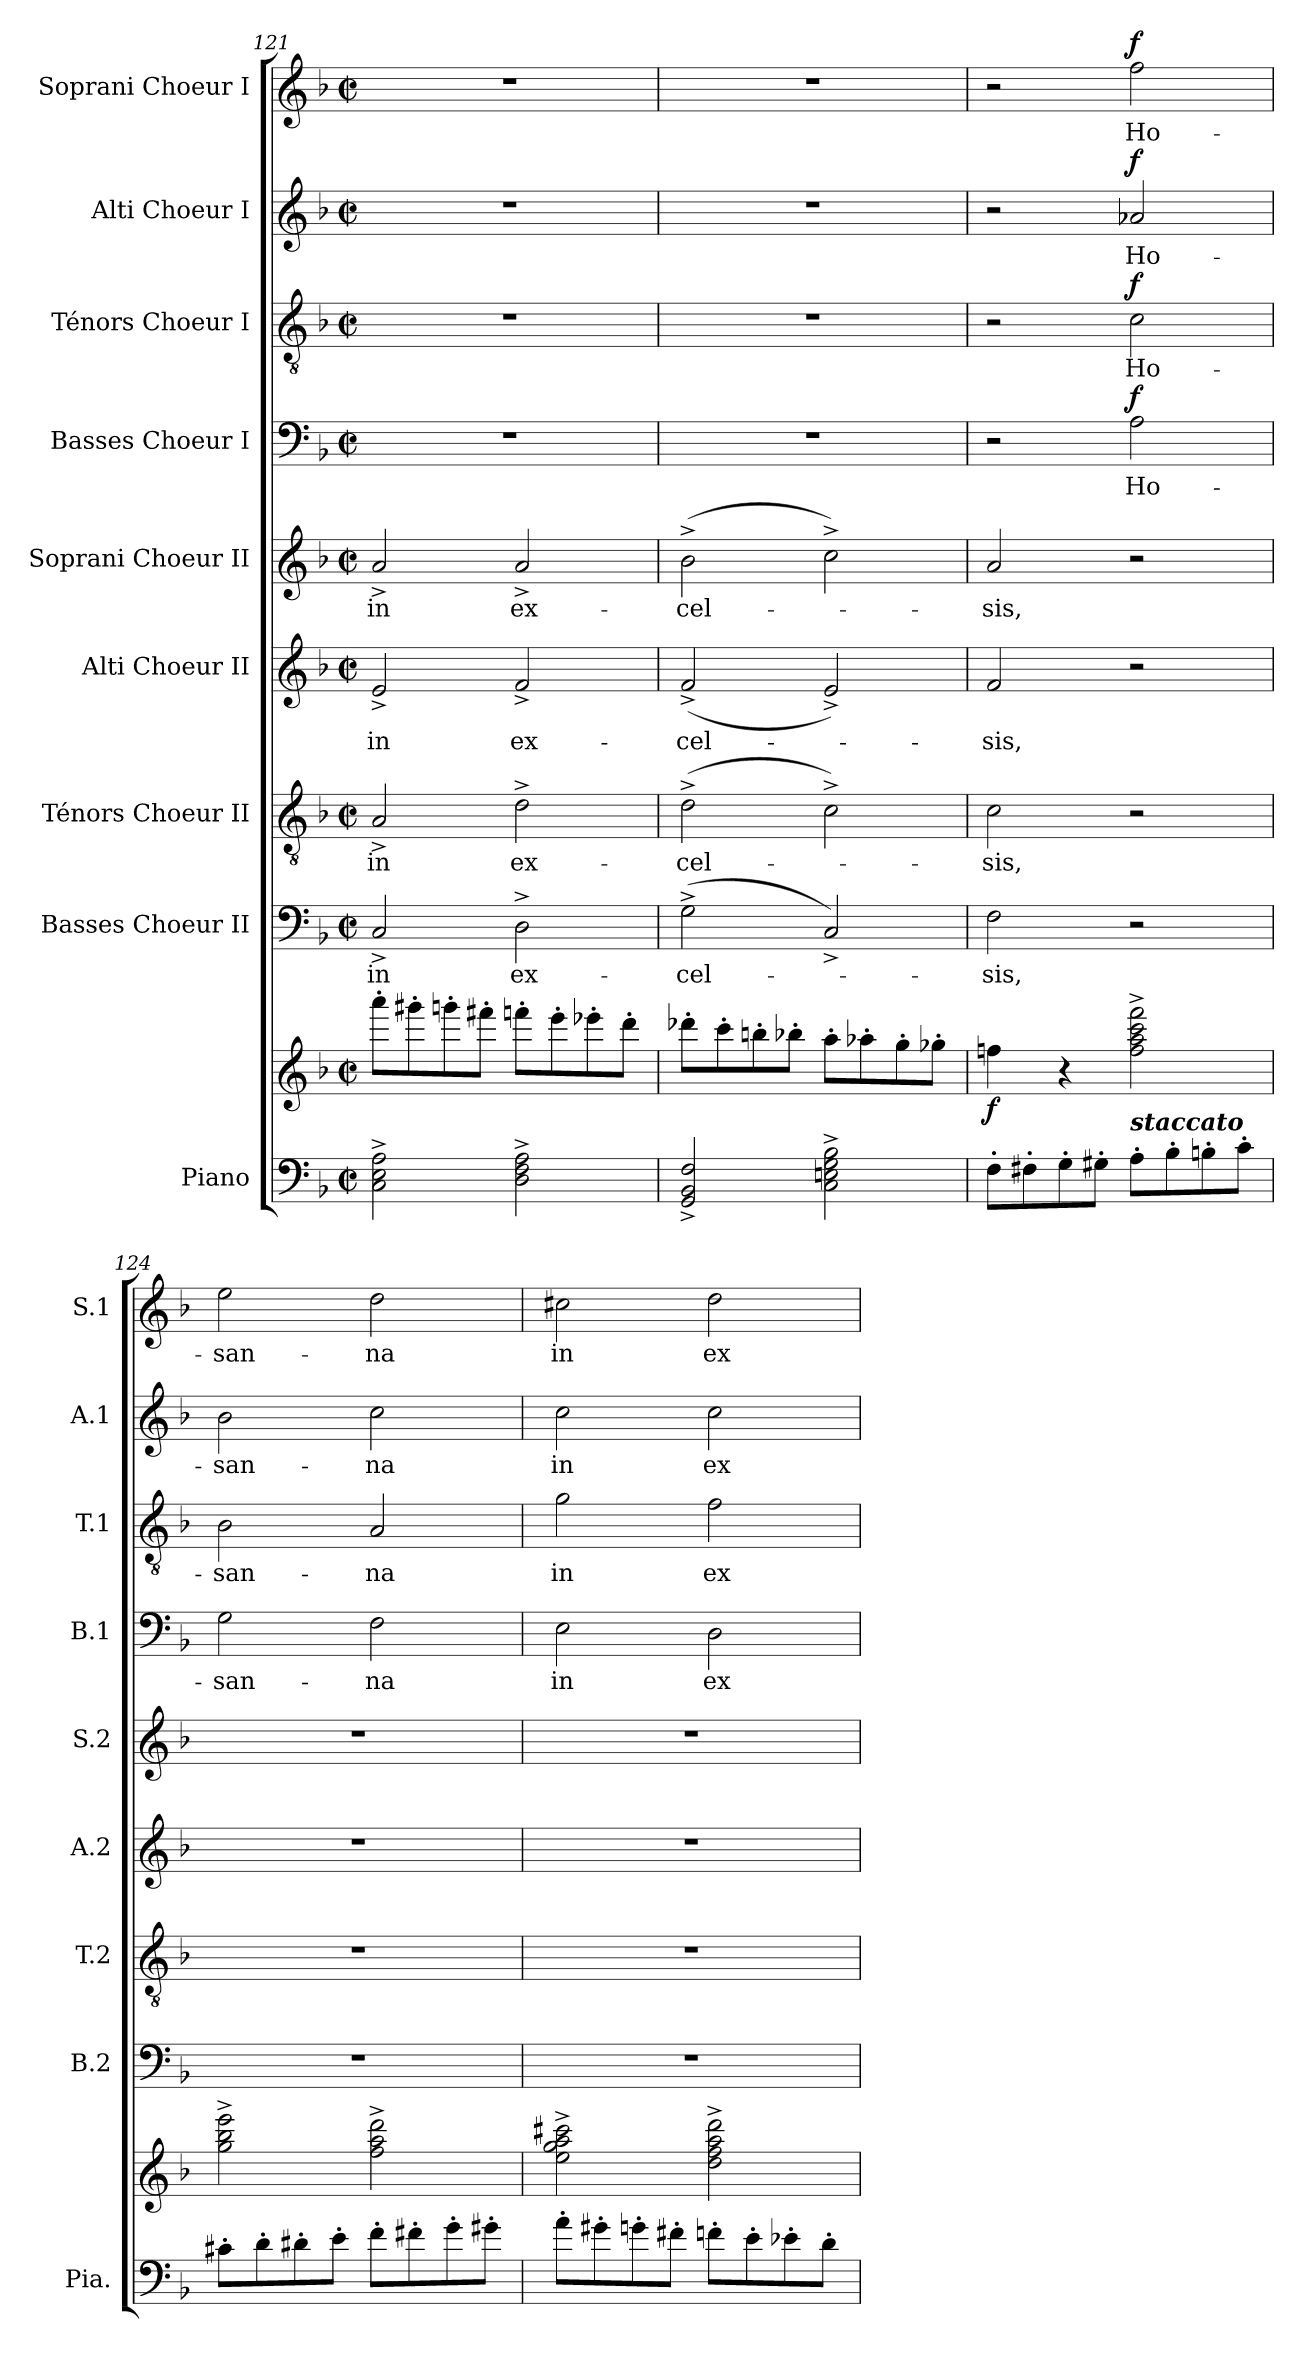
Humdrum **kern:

**kern	**kern	**dynam	**kern	**text	**kern	**text	**kern	**text	**kern	**text	**kern	**text	**dynam	**kern	**text	**dynam	**kern	**text	**dynam	**kern	**text	**dynam
*part9	*part9	*part9	*part8	*part8	*part7	*part7	*part6	*part6	*part5	*part5	*part4	*part4	*part4	*part3	*part3	*part3	*part2	*part2	*part2	*part1	*part1	*part1
*staff10	*staff9	*staff9/10	*staff8	*staff8	*staff7	*staff7	*staff6	*staff6	*staff5	*staff5	*staff4	*staff4	*staff4	*staff3	*staff3	*staff3	*staff2	*staff2	*staff2	*staff1	*staff1	*staff1
*I"Piano	*	*	*I"Basses Choeur II	*	*I"Ténors Choeur II	*	*I"Alti Choeur II	*	*I"Soprani Choeur II	*	*I"Basses Choeur I	*	*	*I"Ténors Choeur I	*	*	*I"Alti Choeur I	*	*	*I"Soprani Choeur I	*	*
*I'Pia.	*	*	*I'B.2	*	*I'T.2	*	*I'A.2	*	*I'S.2	*	*I'B.1	*	*	*I'T.1	*	*	*I'A.1	*	*	*I'S.1	*	*
*clefF4	*clefG2	*	*clefF4	*	*clefGv2	*	*clefG2	*	*clefG2	*	*clefF4	*	*	*clefGv2	*	*	*clefG2	*	*	*clefG2	*	*
*	*	*	*	*	*	*	*	*	*	*	*	*	*	*	*	*	*ITrd2c3	*	*	*	*	*
*k[b-]	*k[b-]	*	*k[b-]	*	*k[b-]	*	*k[b-]	*	*k[b-]	*	*k[b-]	*	*	*k[b-]	*	*	*k[f#c#]	*	*	*k[b-]	*	*
*M2/2	*M2/2	*	*M2/2	*	*M2/2	*	*M2/2	*	*M2/2	*	*M2/2	*	*	*M2/2	*	*	*M2/2	*	*	*M2/2	*	*
*met(c|)	*met(c|)	*	*met(c|)	*	*met(c|)	*	*met(c|)	*	*met(c|)	*	*met(c|)	*	*	*met(c|)	*	*	*met(c|)	*	*	*met(c|)	*	*
=121	=121	=121	=121	=121	=121	=121	=121	=121	=121	=121	=121	=121	=121	=121	=121	=121	=121	=121	=121	=121	=121	=121
2C\^ 2E\^ 2A\^	8aaa'\L	.	2C^/	in	2A^/	in	2e^i/	in	2a^/	in	1r	.	.	1r	.	.	1r	.	.	1r	.	.
.	8ggg#X'\	.	.	.	.	.	.	.	.	.	.	.	.	.	.	.	.	.	.	.	.	.
.	8gggn'\	.	.	.	.	.	.	.	.	.	.	.	.	.	.	.	.	.	.	.	.	.
.	8fff#X'\J	.	.	.	.	.	.	.	.	.	.	.	.	.	.	.	.	.	.	.	.	.
2D\^ 2F\^ 2A\^	8fffn'\L	.	2D^\	ex-	2d^\	ex-	2f^i/	ex-	2a^/	ex-	.	.	.	.	.	.	.	.	.	.	.	.
.	8eee'\	.	.	.	.	.	.	.	.	.	.	.	.	.	.	.	.	.	.	.	.	.
.	8eee-X'\	.	.	.	.	.	.	.	.	.	.	.	.	.	.	.	.	.	.	.	.	.
.	8ddd'\J	.	.	.	.	.	.	.	.	.	.	.	.	.	.	.	.	.	.	.	.	.
!!LO:PB:g=z
=122	=122	=122	=122	=122	=122	=122	=122	=122	=122	=122	=122	=122	=122	=122	=122	=122	=122	=122	=122	=122	=122	=122
2GG/^ 2BB-/^ 2F/^	8ddd-X'\L	.	(2G^\	-cel-	(2d^\	-cel-	(>2f^i/	-cel-	(2b-^\	-cel-	1r	.	.	1r	.	.	1r	.	.	1r	.	.
.	8ccc'\	.	.	.	.	.	.	.	.	.	.	.	.	.	.	.	.	.	.	.	.	.
.	8bbn'\	.	.	.	.	.	.	.	.	.	.	.	.	.	.	.	.	.	.	.	.	.
.	8bb-X'\J	.	.	.	.	.	.	.	.	.	.	.	.	.	.	.	.	.	.	.	.	.
2C\^ 2En\^ 2G\^ 2B-\^	8aa'\L	.	2C^/)	.	2c^\)	.	2e^i/)	.	2cc^\)	.	.	.	.	.	.	.	.	.	.	.	.	.
.	8aa-X'\	.	.	.	.	.	.	.	.	.	.	.	.	.	.	.	.	.	.	.	.	.
.	8gg'\	.	.	.	.	.	.	.	.	.	.	.	.	.	.	.	.	.	.	.	.	.
.	8gg-X'\J	.	.	.	.	.	.	.	.	.	.	.	.	.	.	.	.	.	.	.	.	.
=123	=123	=123	=123	=123	=123	=123	=123	=123	=123	=123	=123	=123	=123	=123	=123	=123	=123	=123	=123	=123	=123	=123
!	!	!LO:DY:b	!	!	!	!	!	!	!	!	!	!	!	!	!	!	!	!	!	!	!	!
8F'\L	4ffn\	f	2F\	-sis,	2c\	-sis,	2fi/	-sis,	2a/	-sis,	2r	.	.	2r	.	.	2r	.	.	2r	.	.
8F#X'\	.	.	.	.	.	.	.	.	.	.	.	.	.	.	.	.	.	.	.	.	.	.
8G'\	4r	.	.	.	.	.	.	.	.	.	.	.	.	.	.	.	.	.	.	.	.	.
8G#X'\J	.	.	.	.	.	.	.	.	.	.	.	.	.	.	.	.	.	.	.	.	.	.
!LO:TX:a:Bi:t=staccato	!	!	!	!	!	!	!	!	!	!	!	!	!	!	!	!	!	!	!	!	!	!
!	!	!	!	!	!	!	!	!	!	!	!	!	!LO:DY:a	!	!	!LO:DY:a	!	!	!LO:DY:a	!	!	!LO:DY:a
8A'\L	2ff\^ 2aa\^ 2ccc\^ 2fff\^	.	2r	.	2r	.	2r	.	2r	.	2A\	Ho-	f	2c\	Ho-	f	2fni/	Ho-	f	2ff\	Ho-	f
8B-'\	.	.	.	.	.	.	.	.	.	.	.	.	.	.	.	.	.	.	.	.	.	.
8Bn'\	.	.	.	.	.	.	.	.	.	.	.	.	.	.	.	.	.	.	.	.	.	.
8c'\J	.	.	.	.	.	.	.	.	.	.	.	.	.	.	.	.	.	.	.	.	.	.
=124	=124	=124	=124	=124	=124	=124	=124	=124	=124	=124	=124	=124	=124	=124	=124	=124	=124	=124	=124	=124	=124	=124
8c#X'\L	2gg\^ 2bb-\^ 2eee\^	.	1r	.	1r	.	1r	.	1r	.	2G\	-san-	.	2B-\	-san-	.	2gi\	-san-	.	2ee\	-san-	.
8d'\	.	.	.	.	.	.	.	.	.	.	.	.	.	.	.	.	.	.	.	.	.	.
8d#X'\	.	.	.	.	.	.	.	.	.	.	.	.	.	.	.	.	.	.	.	.	.	.
8e'\J	.	.	.	.	.	.	.	.	.	.	.	.	.	.	.	.	.	.	.	.	.	.
8f'\L	2ff\^ 2aa\^ 2ddd\^	.	.	.	.	.	.	.	.	.	2F\	-na	.	2A/	-na	.	2ai\	-na	.	2dd\	-na	.
8f#X'\	.	.	.	.	.	.	.	.	.	.	.	.	.	.	.	.	.	.	.	.	.	.
8g'\	.	.	.	.	.	.	.	.	.	.	.	.	.	.	.	.	.	.	.	.	.	.
8g#X'\J	.	.	.	.	.	.	.	.	.	.	.	.	.	.	.	.	.	.	.	.	.	.
=125	=125	=125	=125	=125	=125	=125	=125	=125	=125	=125	=125	=125	=125	=125	=125	=125	=125	=125	=125	=125	=125	=125
8a'\L	2ee\^ 2gg\^ 2aa\^ 2ccc#X\^	.	1r	.	1r	.	1r	.	1r	.	2E\	in	.	2g\	in	.	2ai\	in	.	2cc#X\	in	.
8g#X'\	.	.	.	.	.	.	.	.	.	.	.	.	.	.	.	.	.	.	.	.	.	.
8gn'\	.	.	.	.	.	.	.	.	.	.	.	.	.	.	.	.	.	.	.	.	.	.
8f#X'\J	.	.	.	.	.	.	.	.	.	.	.	.	.	.	.	.	.	.	.	.	.	.
8fn'\L	2dd\^ 2ff\^ 2aa\^ 2ddd\^	.	.	.	.	.	.	.	.	.	2D\	ex-	.	2f\	ex-	.	2ai\	ex-	.	2dd\	ex-	.
8e'\	.	.	.	.	.	.	.	.	.	.	.	.	.	.	.	.	.	.	.	.	.	.
8e-X'\	.	.	.	.	.	.	.	.	.	.	.	.	.	.	.	.	.	.	.	.	.	.
8d'\J	.	.	.	.	.	.	.	.	.	.	.	.	.	.	.	.	.	.	.	.	.	.
=	=	=	=	=	=	=	=	=	=	=	=	=	=	=	=	=	=	=	=	=	=	=
*-	*-	*-	*-	*-	*-	*-	*-	*-	*-	*-	*-	*-	*-	*-	*-	*-	*-	*-	*-	*-	*-	*-
